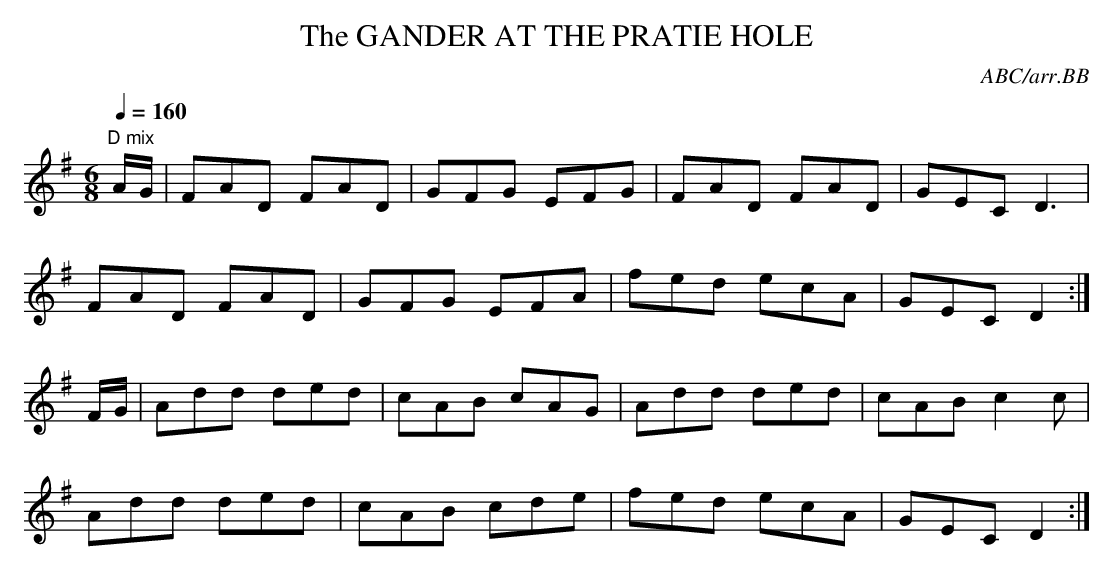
X:1
T:GANDER AT THE PRATIE HOLE, The
C:ABC/arr.BB
Q:1/4=160
L:1/8
M:6/8
K:G
"D mix"
A/G/|FAD FAD|GFG EFG|FAD FAD|GEC D3|
FAD FAD|GFG EFA|fed ecA|GEC D2:|
F/G/|Add ded|cAB cAG|Add ded|cAB c2c|
Add ded|cAB cde|fed ecA|GEC D2:|
